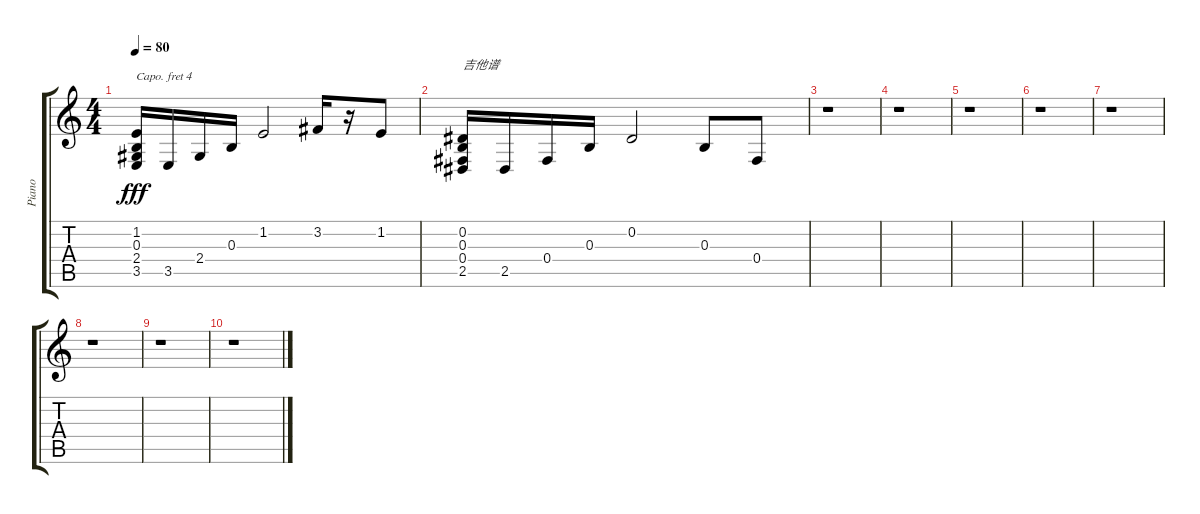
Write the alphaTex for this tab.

\track ("Piano" "Piano") {instrument brightacousticpiano}
\staff {score tabs}
\capo 4
\tuning (E4 B3 G3 D3 A2 E2) {hide}
\ts (4 4)
\tempo 80
\clef g2
\ks c
(1.2 0.3 2.4 3.5).16{dy fff} 3.5.16 2.4.16 0.3.16 1.2.2 3.2.16 r.16 1.2.8 |
(0.2 0.3 0.4 2.5).16{txt "吉他谱"} 2.5.16 0.4.16 0.3.16 0.2.2 0.3.8 0.4.8 |
r.1 |
r.1 |
r.1 |
r.1 |
r.1 |
r.1 |
r.1 |
r.1
